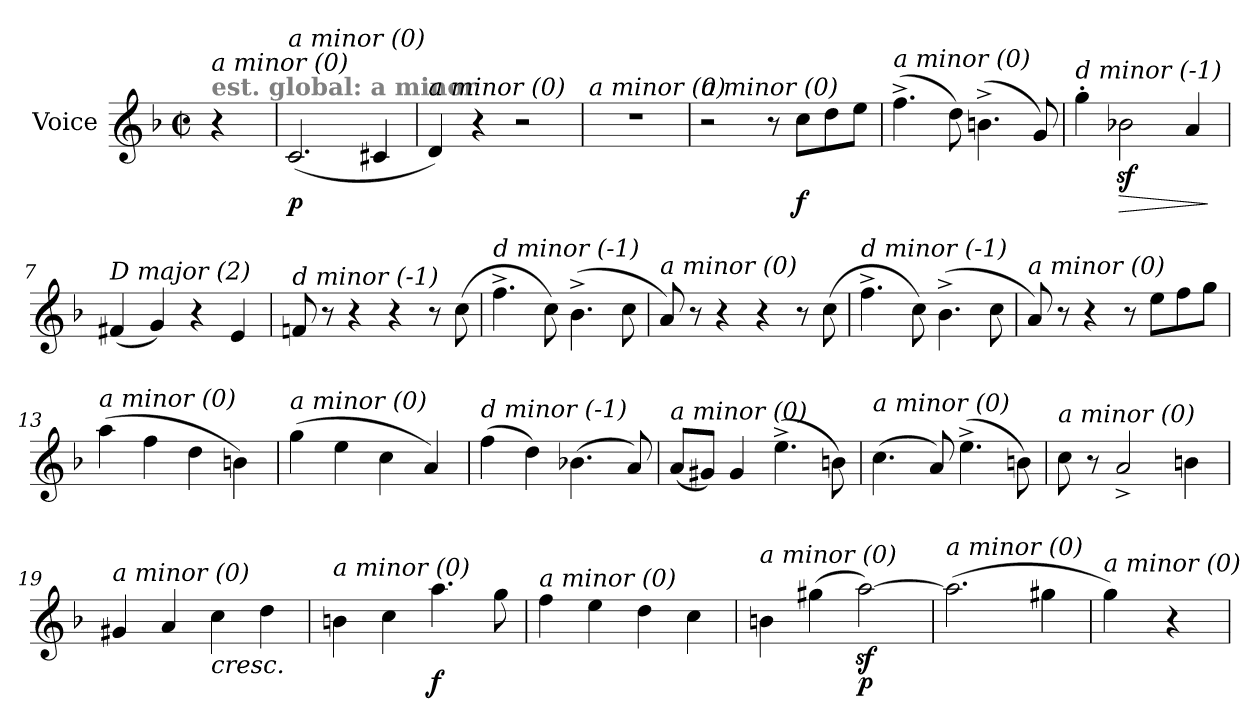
**kern	**dynam
*part1	*part1
*staff1	*staff1
*I"Voice	*
*I'V	*
*clefG2	*
*k[b-]	*
*M2/2	*
*met(c|)	*
=	=
!LO:TX:a:B:color=#808080:t=est. global&colon; a minor	!
!LO:TX:i:t=a minor (0)	!
4r	.
=1	=1
!LO:TX:i:t=a minor (0)	!
!	!LO:DY:b
(<2.c/	p
4c#X/	.
=2	=2
!LO:TX:i:t=a minor (0)	!
4d/)	.
4r	.
2r	.
=3	=3
!LO:TX:i:t=a minor (0)	!
1r	.
=4	=4
!LO:TX:i:t=a minor (0)	!
2r	.
8r	.
!	!LO:DY:b
8cc\L	f
8dd\	.
8ee\J	.
=5	=5
!LO:TX:i:t=a minor (0)	!
(>4.ff^\	.
8dd\)	.
(>4.bn^\	.
8g/)	.
=6	=6
!LO:TX:i:t=d minor (-1)	!
4gg'\	.
!	!LO:HP:b
2b-Xz<\	>
4a/	.
.	]
=7	=7
!LO:TX:i:t=D major (2)	!
(<4f#X/	.
4g/)	.
4r	.
4e/	.
!!LO:LB:g=z
=8	=8
!LO:TX:i:t=d minor (-1)	!
8fn/	.
8r	.
4r	.
4r	.
8r	.
(>8cc\	.
=9	=9
!LO:TX:i:t=d minor (-1)	!
4.ff^\	.
8cc\)	.
(>4.b-^\	.
8cc\	.
=10	=10
!LO:TX:i:t=a minor (0)	!
8a/)	.
8r	.
4r	.
4r	.
8r	.
(>8cc\	.
=11	=11
!LO:TX:i:t=d minor (-1)	!
4.ff^\	.
8cc\)	.
(>4.b-^\	.
8cc\	.
=12	=12
!LO:TX:i:t=a minor (0)	!
8a/)	.
8r	.
4r	.
8r	.
8ee\L	.
8ff\	.
8gg\J	.
!!LO:LB:g=z
=13	=13
!LO:TX:i:t=a minor (0)	!
(>4aa\	.
4ff\	.
4dd\	.
4bn\)	.
=14	=14
!LO:TX:i:t=a minor (0)	!
(>4gg\	.
4ee\	.
4cc\	.
4a/)	.
=15	=15
!LO:TX:i:t=d minor (-1)	!
(>4ff\	.
4dd\)	.
(>4.b-X\	.
8a/)	.
=16	=16
!LO:TX:i:t=a minor (0)	!
(<8a/L	.
8g#X/J)	.
4g#/	.
(>4.ee^\	.
8bn\)	.
=17	=17
!LO:TX:i:t=a minor (0)	!
(>4.cc\	.
8a/)	.
(>4.ee^\	.
8bn\)	.
!!LO:LB:g=z
=18	=18
!LO:TX:i:t=a minor (0)	!
8cc\	.
8r	.
2a^/	.
4bn\	.
=19	=19
!LO:TX:i:t=a minor (0)	!
4g#X/	.
4a/	.
!LO:TX:b:i:t=cresc.	!
4cc\	.
4dd\	.
=20	=20
!LO:TX:i:t=a minor (0)	!
4bn\	.
4cc\	.
!	!LO:DY:b
4.aa\	f
8gg\	.
=21	=21
!LO:TX:i:t=a minor (0)	!
4ff\	.
4ee\	.
4dd\	.
4cc\	.
=22	=22
!LO:TX:i:t=a minor (0)	!
4bn\	.
(>4gg#X\	.
!	!LO:DY:b
[2aaz<\)	p
=23	=23
!LO:TX:i:t=a minor (0)	!
(>2.aa\]	.
4gg#Xi\	.
=24	=24
!LO:TX:i:t=a minor (0)	!
4gg\)	.
4r	.
=	=
*-	*-
